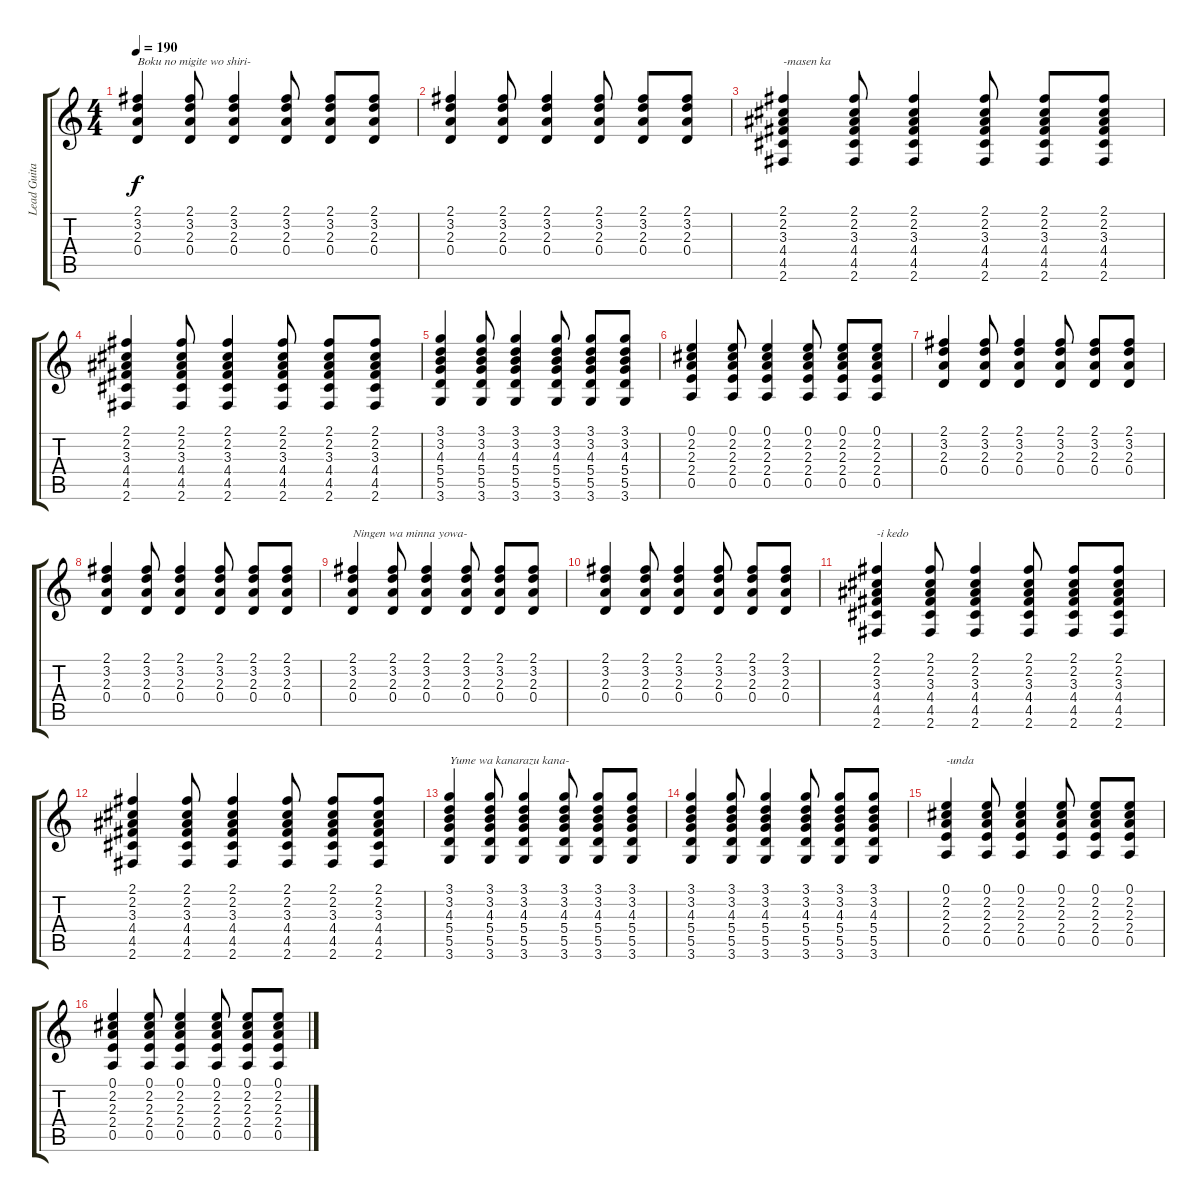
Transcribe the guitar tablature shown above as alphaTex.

\track ("Lead Guitar" "Lead Guita") {instrument electricguitarclean}
\staff {score tabs}
\tuning (E4 B3 G3 D3 A2 E2) {hide}
\ts (4 4)
\tempo 190
\clef g2
\ks c
(2.1 3.2 2.3 0.4).4{txt "Boku no migite wo shiri-" dy f} (2.1 3.2 2.3 0.4).8 (2.1 3.2 2.3 0.4).4 (2.1 3.2 2.3 0.4).8 (2.1 3.2 2.3 0.4).8 (2.1 3.2 2.3 0.4).8 |
(2.1 3.2 2.3 0.4).4 (2.1 3.2 2.3 0.4).8 (2.1 3.2 2.3 0.4).4 (2.1 3.2 2.3 0.4).8 (2.1 3.2 2.3 0.4).8 (2.1 3.2 2.3 0.4).8 |
(2.1 2.2 3.3 4.4 4.5 2.6).4{txt "-masen ka"} (2.1 2.2 3.3 4.4 4.5 2.6).8 (2.1 2.2 3.3 4.4 4.5 2.6).4 (2.1 2.2 3.3 4.4 4.5 2.6).8 (2.1 2.2 3.3 4.4 4.5 2.6).8 (2.1 2.2 3.3 4.4 4.5 2.6).8 |
(2.1 2.2 3.3 4.4 4.5 2.6).4 (2.1 2.2 3.3 4.4 4.5 2.6).8 (2.1 2.2 3.3 4.4 4.5 2.6).4 (2.1 2.2 3.3 4.4 4.5 2.6).8 (2.1 2.2 3.3 4.4 4.5 2.6).8 (2.1 2.2 3.3 4.4 4.5 2.6).8 |
(3.1 3.2 4.3 5.4 5.5 3.6).4 (3.1 3.2 4.3 5.4 5.5 3.6).8 (3.1 3.2 4.3 5.4 5.5 3.6).4 (3.1 3.2 4.3 5.4 5.5 3.6).8 (3.1 3.2 4.3 5.4 5.5 3.6).8 (3.1 3.2 4.3 5.4 5.5 3.6).8 |
(0.1 2.2 2.3 2.4 0.5).4 (0.1 2.2 2.3 2.4 0.5).8 (0.1 2.2 2.3 2.4 0.5).4 (0.1 2.2 2.3 2.4 0.5).8 (0.1 2.2 2.3 2.4 0.5).8 (0.1 2.2 2.3 2.4 0.5).8 |
(2.1 3.2 2.3 0.4).4 (2.1 3.2 2.3 0.4).8 (2.1 3.2 2.3 0.4).4 (2.1 3.2 2.3 0.4).8 (2.1 3.2 2.3 0.4).8 (2.1 3.2 2.3 0.4).8 |
(2.1 3.2 2.3 0.4).4 (2.1 3.2 2.3 0.4).8 (2.1 3.2 2.3 0.4).4 (2.1 3.2 2.3 0.4).8 (2.1 3.2 2.3 0.4).8 (2.1 3.2 2.3 0.4).8 |
(2.1 3.2 2.3 0.4).4{txt "Ningen wa minna yowa-"} (2.1 3.2 2.3 0.4).8 (2.1 3.2 2.3 0.4).4 (2.1 3.2 2.3 0.4).8 (2.1 3.2 2.3 0.4).8 (2.1 3.2 2.3 0.4).8 |
(2.1 3.2 2.3 0.4).4 (2.1 3.2 2.3 0.4).8 (2.1 3.2 2.3 0.4).4 (2.1 3.2 2.3 0.4).8 (2.1 3.2 2.3 0.4).8 (2.1 3.2 2.3 0.4).8 |
(2.1 2.2 3.3 4.4 4.5 2.6).4{txt "-i kedo"} (2.1 2.2 3.3 4.4 4.5 2.6).8 (2.1 2.2 3.3 4.4 4.5 2.6).4 (2.1 2.2 3.3 4.4 4.5 2.6).8 (2.1 2.2 3.3 4.4 4.5 2.6).8 (2.1 2.2 3.3 4.4 4.5 2.6).8 |
(2.1 2.2 3.3 4.4 4.5 2.6).4 (2.1 2.2 3.3 4.4 4.5 2.6).8 (2.1 2.2 3.3 4.4 4.5 2.6).4 (2.1 2.2 3.3 4.4 4.5 2.6).8 (2.1 2.2 3.3 4.4 4.5 2.6).8 (2.1 2.2 3.3 4.4 4.5 2.6).8 |
(3.1 3.2 4.3 5.4 5.5 3.6).4{txt "Yume wa kanarazu kana-"} (3.1 3.2 4.3 5.4 5.5 3.6).8 (3.1 3.2 4.3 5.4 5.5 3.6).4 (3.1 3.2 4.3 5.4 5.5 3.6).8 (3.1 3.2 4.3 5.4 5.5 3.6).8 (3.1 3.2 4.3 5.4 5.5 3.6).8 |
(3.1 3.2 4.3 5.4 5.5 3.6).4 (3.1 3.2 4.3 5.4 5.5 3.6).8 (3.1 3.2 4.3 5.4 5.5 3.6).4 (3.1 3.2 4.3 5.4 5.5 3.6).8 (3.1 3.2 4.3 5.4 5.5 3.6).8 (3.1 3.2 4.3 5.4 5.5 3.6).8 |
(0.1 2.2 2.3 2.4 0.5).4{txt "-unda"} (0.1 2.2 2.3 2.4 0.5).8 (0.1 2.2 2.3 2.4 0.5).4 (0.1 2.2 2.3 2.4 0.5).8 (0.1 2.2 2.3 2.4 0.5).8 (0.1 2.2 2.3 2.4 0.5).8 |
(0.1 2.2 2.3 2.4 0.5).4 (0.1 2.2 2.3 2.4 0.5).8 (0.1 2.2 2.3 2.4 0.5).4 (0.1 2.2 2.3 2.4 0.5).8 (0.1 2.2 2.3 2.4 0.5).8 (0.1 2.2 2.3 2.4 0.5).8
